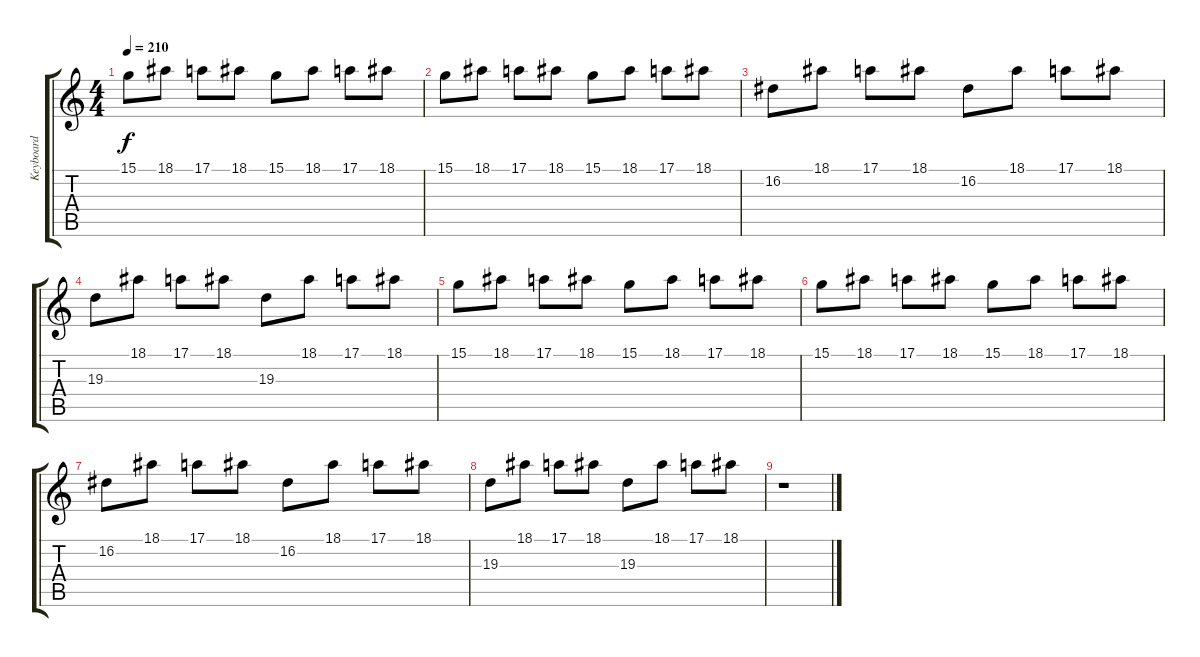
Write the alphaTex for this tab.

\track ("Keyboard" "Keyboard") {instrument stringensemble1}
\staff {score tabs}
\tuning (E4 B3 G3 D3 A2 E2) {hide}
\ts (4 4)
\tempo 210
\clef g2
\ks c
15.1.8{dy f} 18.1.8 17.1.8 18.1.8 15.1.8 18.1.8 17.1.8 18.1.8 |
15.1.8 18.1.8 17.1.8 18.1.8 15.1.8 18.1.8 17.1.8 18.1.8 |
16.2.8 18.1.8 17.1.8 18.1.8 16.2.8 18.1.8 17.1.8 18.1.8 |
19.3.8 18.1.8 17.1.8 18.1.8 19.3.8 18.1.8 17.1.8 18.1.8 |
15.1.8 18.1.8 17.1.8 18.1.8 15.1.8 18.1.8 17.1.8 18.1.8 |
15.1.8 18.1.8 17.1.8 18.1.8 15.1.8 18.1.8 17.1.8 18.1.8 |
16.2.8 18.1.8 17.1.8 18.1.8 16.2.8 18.1.8 17.1.8 18.1.8 |
19.3.8 18.1.8 17.1.8 18.1.8 19.3.8 18.1.8 17.1.8 18.1.8 |
r.1
